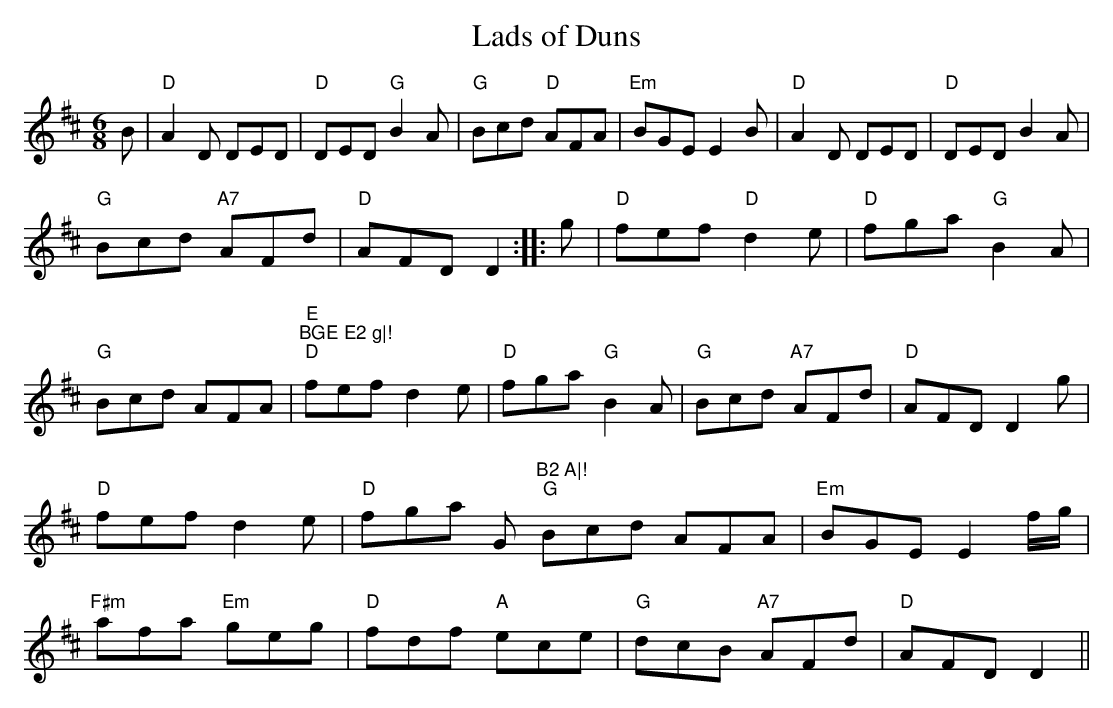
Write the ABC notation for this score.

X:1
T:Lads of Duns
M:6/8
L:1/8
K:D
B|"D"A2D DED|"D"DED "G"B2 A|"G"Bcd "D"AFA|"Em"BGE E2 B|"D"A2D DED|"D"DED
 B2 A|!
"G"Bcd "A7"AFd|"D"AFD D2:||:g|"D"fef "D"d2e|"D"fga "G"B2 A|"G"Bcd AFA|"E
m"BGE E2 g|!
"D"fef d2e|"D"fga "G"B2 A|"G"Bcd "A7"AFd|"D"AFD D2 g|"D"fef d2e|"D"fga "
G"B2 A|!
"G"Bcd AFA|"Em"BGE E2 f/g/|"F#m"afa "Em"geg|"D"fdf "A"ece|"G"dcB "A7"AFd
|"D"AFD D2||
